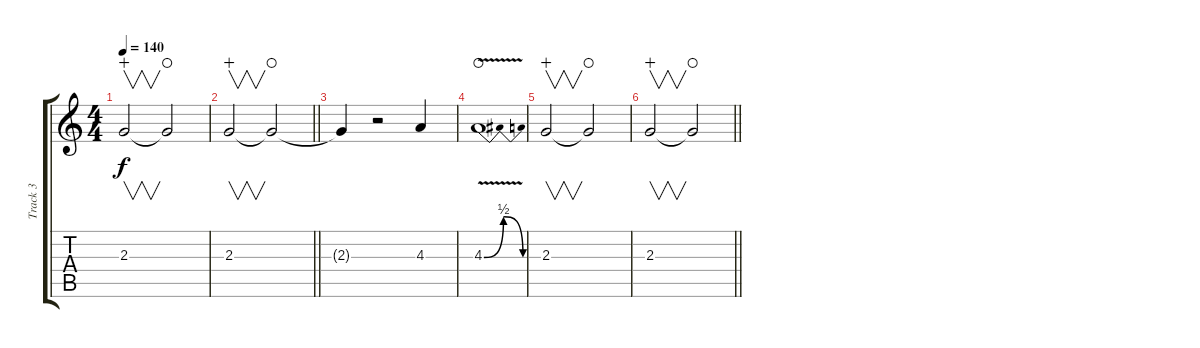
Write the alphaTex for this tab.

\track ("Track 3" "Track 3") {instrument distortionguitar}
\staff {score tabs}
\tuning (D4 A3 F3 C3 G2 D2) {hide}
\ts (4 4)
\tempo 140
\clef g2
\ks c
2.3.2{v dy f wahc} 2.3{t}.2{waho} |
\barLineRight lightlight
2.3.2{v wahc} 2.3{t}.2{waho} |
2.3{t}.4 r.2 4.3.4 |
4.3{be (bendrelease 0 0 20 2 45 2 60 0) v}.1{waho} |
2.3.2{v wahc} 2.3{t}.2{waho} |
\barLineRight lightlight
2.3.2{v wahc} 2.3{t}.2{waho}
